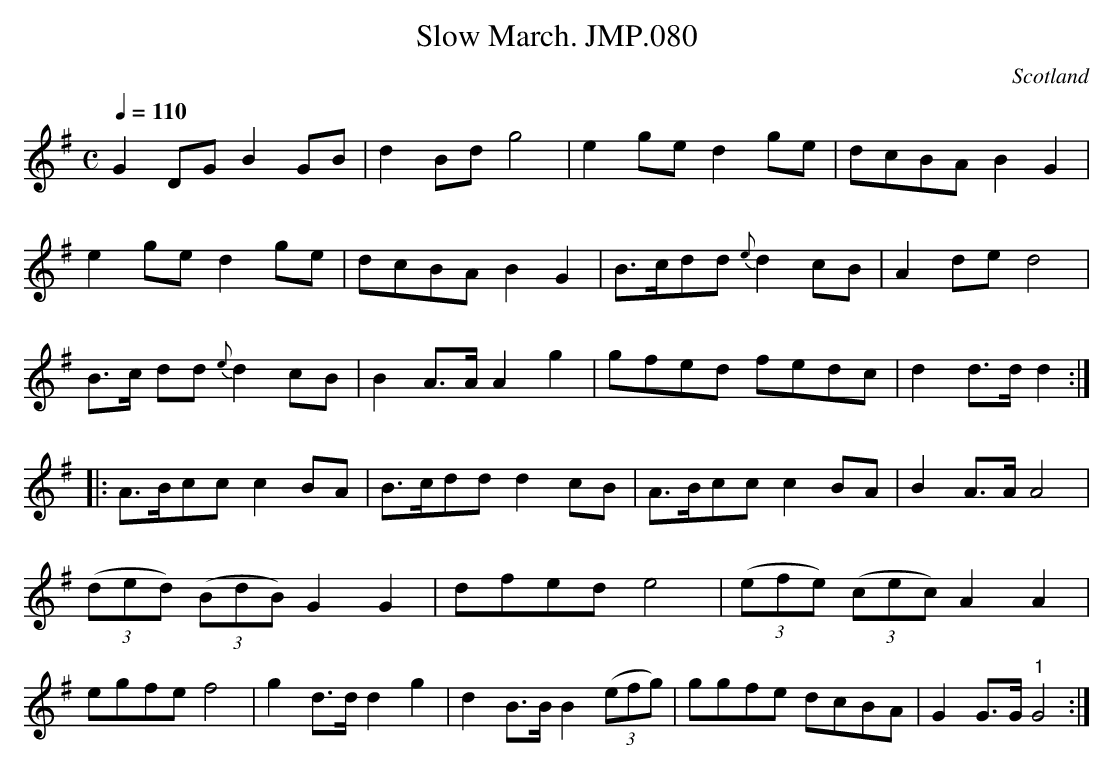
X:1
T:Slow March. JMP.080
L:1/8
M:C
O:Scotland
Q:1/4=110
K:G major
G2 DG B2 GB | d2 Bd g4 | e2 ge d2 ge | dcBA B2 G2 |!
e2 ge d2 ge | dcBA B2 G2 | B>cdd {e}d2 cB | A2 de d4 |!
B>c dd {e}d2 cB | B2 A>A A2 g2 | gfed fedc | d2 d>d d2 :|!
|:A>Bcc c2 BA | B>cdd d2 cB | A>Bcc c2 BA | B2 A>A A4 |!
((3ded) ((3BdB) G2G2 | dfed e4 | ((3efe) ((3cec) A2A2 |!
egfe f4 |  g2 d>d d2 g2 | d2 B>B B2 ((3efg) | ggfe dcBA |\
G2 G>G"1"G4 :|
